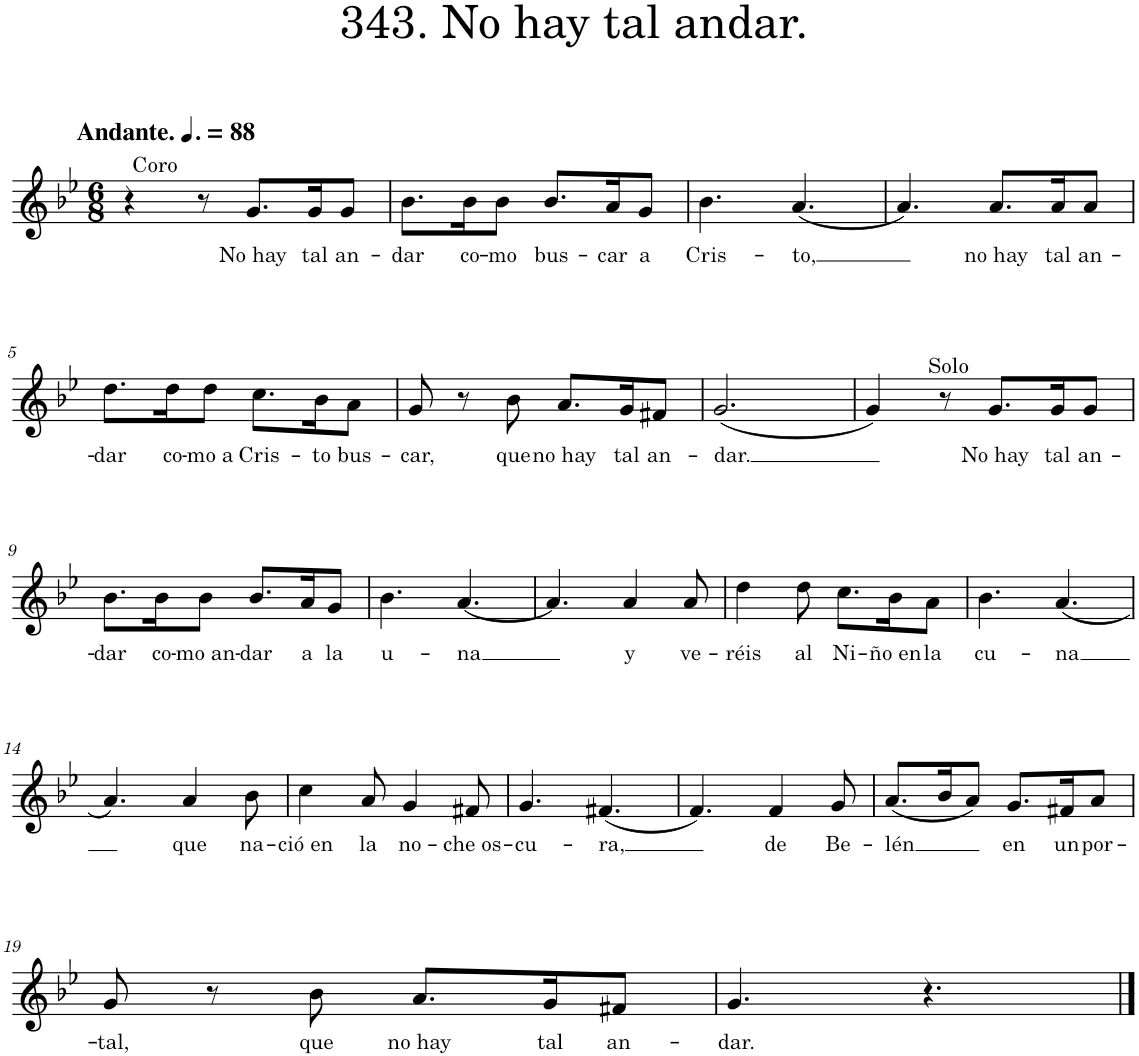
**kern	**text
*part1	*part1
*staff1	*staff1
*I"Piano	*
*I'Pno.	*
*clefG2	*
*k[b-e-]	*
*M6/8	*
*MM132	*
=1	=1
!LO:TX:a:B:t=Andante.	!
4r	.
8r	.
!LO:TX:a:t=Coro	!
!	!LO:LY:b
8.g/L	No hay
!	!LO:LY:b
16g/K	tal
!	!LO:LY:b
8g/J	an-
=2	=2
!	!LO:LY:b
8.b-\L	-dar
!	!LO:LY:b
16b-\K	co-
!	!LO:LY:b
8b-\J	-mo
!	!LO:LY:b
8.b-/L	bus-
!	!LO:LY:b
16a/K	-car
!	!LO:LY:b
8g/J	a
=3	=3
!	!LO:LY:b
4.b-\	Cris-
!	!LO:LY:b
(4.a/	-to,
=4	=4
4.a/)	.
!	!LO:LY:b
8.a/L	no hay
!	!LO:LY:b
16a/K	tal
!	!LO:LY:b
8a/J	an-
!!LO:LB:g=z
=5	=5
!	!LO:LY:b
8.dd\L	-dar
!	!LO:LY:b
16dd\K	co-
!	!LO:LY:b
8dd\J	-mo a
!	!LO:LY:b
8.cc\L	Cris-
!	!LO:LY:b
16b-\K	-to
!	!LO:LY:b
8a\J	bus-
=6	=6
!	!LO:LY:b
8g/	-car,
8r	.
!	!LO:LY:b
8b-\	que
!	!LO:LY:b
8.a/L	no hay
!	!LO:LY:b
16g/K	tal
!	!LO:LY:b
8f#X/J	an-
=7	=7
!	!LO:LY:b
(2.g/	-dar.
=8	=8
4g/)	.
8r	.
!LO:TX:a:t=Solo	!
!	!LO:LY:b
8.g/L	No hay
!	!LO:LY:b
16g/K	tal
!	!LO:LY:b
8g/J	an-
!!LO:LB:g=z
=9	=9
!	!LO:LY:b
8.b-\L	-dar
!	!LO:LY:b
16b-\K	co-
!	!LO:LY:b
8b-\J	-mo an-
!	!LO:LY:b
8.b-/L	-dar
!	!LO:LY:b
16a/K	a
!	!LO:LY:b
8g/J	la
=10	=10
!	!LO:LY:b
4.b-\	u-
!	!LO:LY:b
[4.a/	-na
=11	=11
4.a/]	.
!	!LO:LY:b
4a/	y
!	!LO:LY:b
8a/	ve-
=12	=12
!	!LO:LY:b
4dd\	-réis
!	!LO:LY:b
8dd\	al
!	!LO:LY:b
8.cc\L	Ni-
!	!LO:LY:b
16b-\K	-ño en
!	!LO:LY:b
8a\J	la
=13	=13
!	!LO:LY:b
4.b-\	cu-
!	!LO:LY:b
(4.a/	-na
!!LO:LB:g=z
=14	=14
4.a/)	.
!	!LO:LY:b
4a/	que
!	!LO:LY:b
8b-\	na-
=15	=15
!	!LO:LY:b
4cc\	-ció en
!	!LO:LY:b
8a/	la
!	!LO:LY:b
4g/	no-
!	!LO:LY:b
8f#X/	-che os-
=16	=16
!	!LO:LY:b
4.g/	-cu-
!	!LO:LY:b
(4.f#X/	-ra,
=17	=17
4.f/)	.
!	!LO:LY:b
4f/	de
!	!LO:LY:b
8g/	Be-
=18	=18
!	!LO:LY:b
(8.a/L	-lén
16b-/K	.
8a/J)	.
!	!LO:LY:b
8.g/L	en
!	!LO:LY:b
16f#X/K	un
!	!LO:LY:b
8a/J	por-
!!LO:LB:g=z
=19	=19
!	!LO:LY:b
8g/	-tal,
8r	.
!	!LO:LY:b
8b-\	que
!	!LO:LY:b
8.a/L	no hay
!	!LO:LY:b
16g/K	tal
!	!LO:LY:b
8f#X/J	an-
=20	=20
!	!LO:LY:b
4.g/	-dar.
4.r	.
==	==
*-	*-
